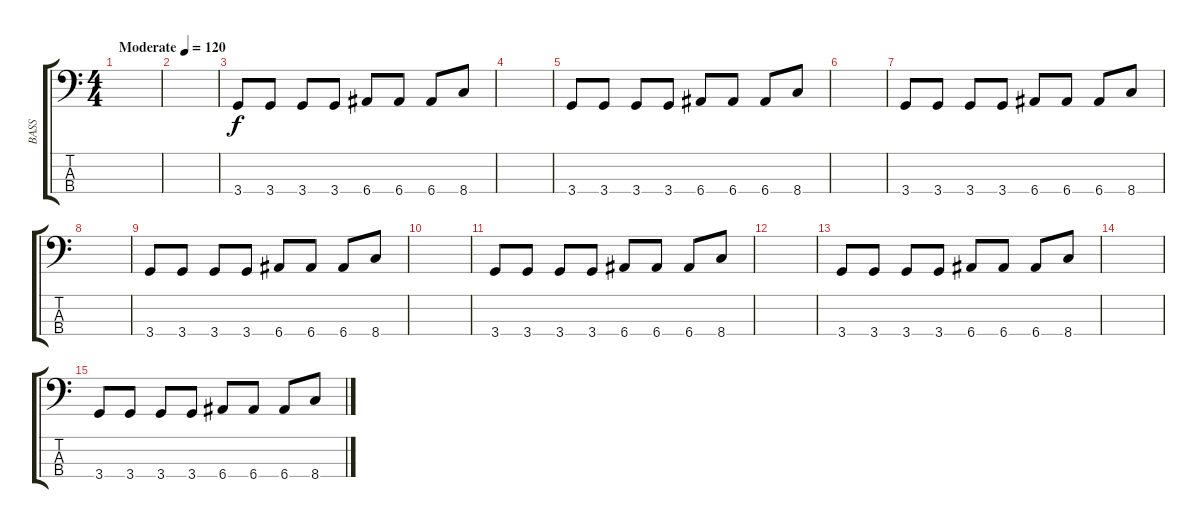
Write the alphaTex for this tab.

\track ("BASS" "BASS") {instrument electricbasspick}
\staff {score tabs}
\tuning (G2 D2 A1 E1) {hide}
\ts (4 4)
\tempo (120 "Moderate")
\clef f4
\ks c
|
|
3.4.8 3.4.8 3.4.8 3.4.8 6.4.8 6.4.8 6.4.8 8.4.8 |
|
3.4.8 3.4.8 3.4.8 3.4.8 6.4.8 6.4.8 6.4.8 8.4.8 |
|
3.4.8 3.4.8 3.4.8 3.4.8 6.4.8 6.4.8 6.4.8 8.4.8 |
|
3.4.8 3.4.8 3.4.8 3.4.8 6.4.8 6.4.8 6.4.8 8.4.8 |
|
3.4.8 3.4.8 3.4.8 3.4.8 6.4.8 6.4.8 6.4.8 8.4.8 |
|
3.4.8 3.4.8 3.4.8 3.4.8 6.4.8 6.4.8 6.4.8 8.4.8 |
|
3.4.8 3.4.8 3.4.8 3.4.8 6.4.8 6.4.8 6.4.8 8.4.8
